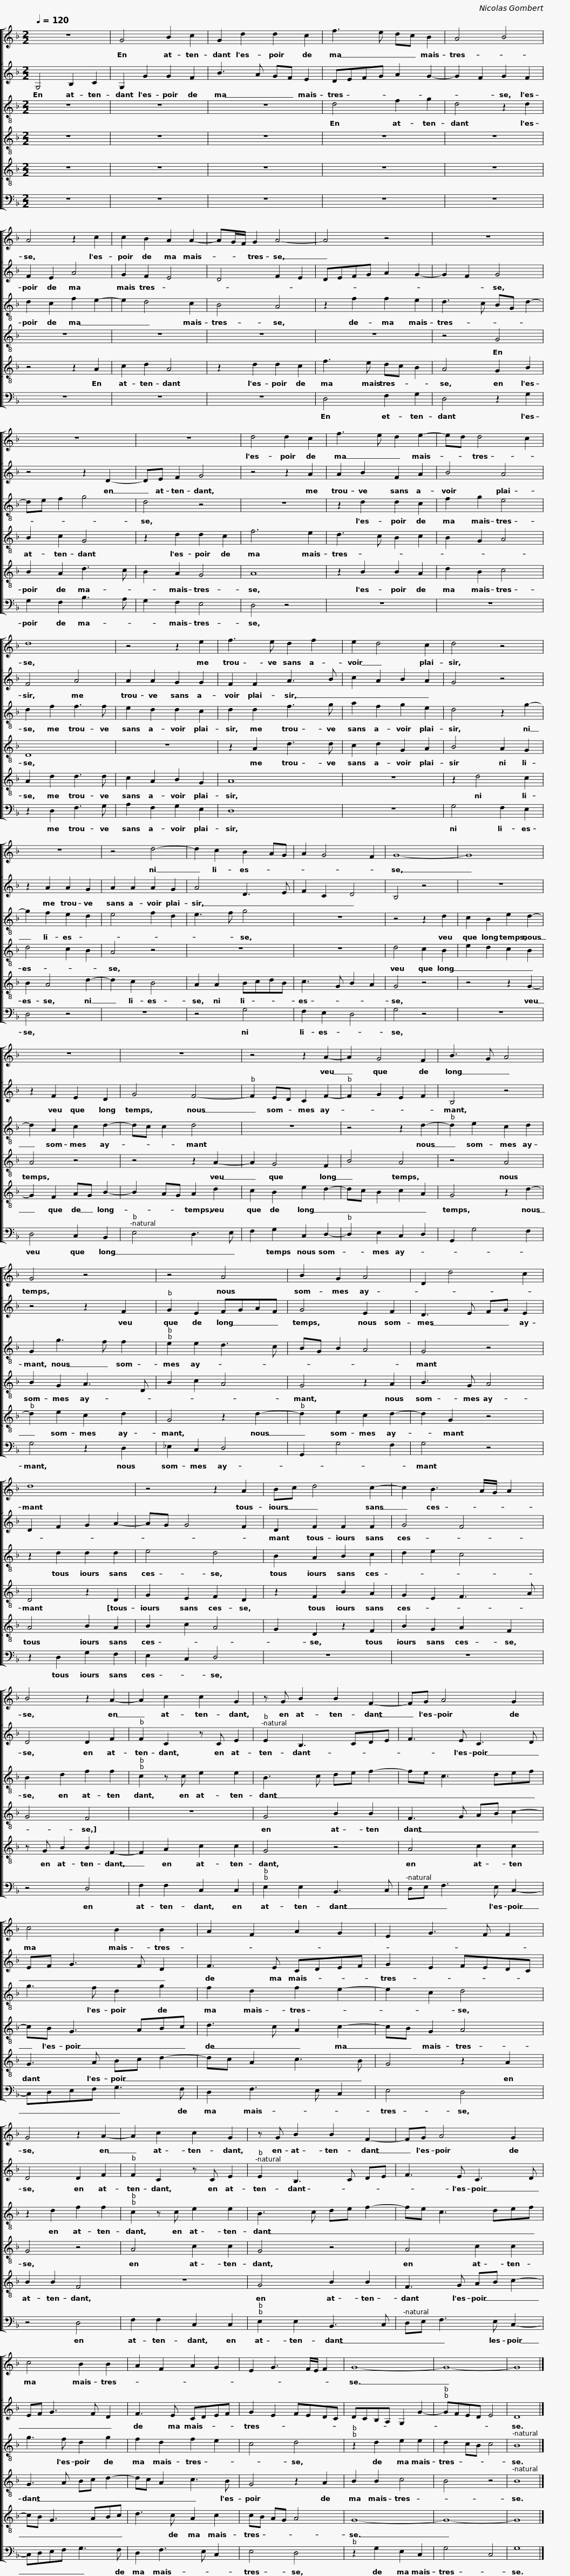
X:1
%%score [ 1 [ 2 3 4 5 ] 6 ]
L:1/8
Q:1/4=120
M:2/2
I:linebreak $
K:F
V:1 treble
V:2 treble
V:3 treble-8
V:4 treble-8
V:5 treble-8
V:6 bass
V:1
 z8 | G4 B2 c2 | G2 d2 d2 c2 | f3 e dc B2 | A4 B4 |$ %5
 A4 z2 c2 | c2 B2 A2 A2- | AG/F/ G2 A4- | A4 z4 | z8 |$ %10
 z8 |$ z8 | d4 d2 c2 | f3 e d2 e2- | ed d4 c2 | %15
 d8 |$ z4 z2 e2 |$ f3 e d2 f2 | e2 d4 c2 | d4 z4 | %20
 z8 | z4 d4- |$ d2 c2 B2 AG |$ A2 G4 F2 | G8- | %25
 G8 | z8 | z8 |$ z4 z2 A2- |$ A2 G4 F2 | %30
 B3 G A4 | G4 z4 | z4 A4 |$ B2 G2 A4 | D2 d4 c2 |$ %35
 d8 | z4 z2 A2 | Bc d4 c2- | c2 B3 A/G/ A2 |$ B4 z2 A2- |$ %40
 A2 c2 c2 G2 | z G B2 B2 F2- | FG A4 G2 | c4 B2 B2 |$ A2 F2 A2 G2 |$ %45
 E2 G3 F F2 | G4 z2 A2- | A2 c2 c2 G2 | z G B2 B2 F2- |$ FG A4 G2 |$ %50
 c4 B2 B2 | A2 F2 A2 G2 | E2 G3 F/E/ F2 | G8- |$ G8- | %55
 G8 |] %56
V:2
 G,4 B,2 C2 | G,2 G2 G2 F2 | B3 A GF E2 | DEFG A2 G2- | G2 F2 G2 F2 |$ %5
 F2 E2 A4 | G2 F2 E4 | D4 F2 E2 | DEFG A2 G2- | G2 F2 G4 |$ %10
 z4 z2 D2- |$ DE F2 G4 | z4 z2 A2 | A2 B2 F2 A2 | B4 A4 | %15
 F4 A4 |$ A2 A2 G2 G2 |$ F2 F2 A3 B | c2 A2 B2 A2 | G4 z4 | %20
 z2 A2 A2 G2 | A2 A2 A2 G2 |$ A4 D3 E |$ F2 C2 D4 | B,4 z4 | %25
 z8 | z2 F2 E2 D2 | G4 F4- |$ F2 ED C2 F2- |$ F2 G2 E2 F2 | %30
 B,4 z4 | z4 z2 F2 | G2 E2 FGAF |$ G4 E2 F2 | D3 E FG E2 |$ %35
 D2 F2 G2 A2- | AG G4 F2 | D2 F2 F2 F2 | G4 F4 |$ D4 D2 F2 |$ %40
 F2 C2 z C E2 | E2 B,3 CDE | F3 E C3 D | EF G3 F D2 |$ F3 E CDEF |$ %45
 G2 E2 FEDC | D4 D2 F2 | F2 C2 z C E2 | E2 B,3 C DE |$ F3 E C3 D |$ %50
 EF G3 F D2 | F3 E CDEF | G2 E2 FEDC | DCB,A, G,2 G2- |$ GFED E4 | %55
 D8 |] %56
V:3
 z8 | z8 | z8 | d4 f2 g2 | d4 z2 d2 |$ %5
 d2 c2 f2 e2- | e2 d4 c2 | B4 A4 | z2 f2 f2 e2 | d3 c BG d2- |$ %10
 de f2 g4 |$ d4 z4 | z8 | z2 d2 d2 c2 | f2 g2 e4 | %15
 d2 f2 f3 f |$ e2 d2 d2 c2 |$ d2 d2 f3 g | a2 f2 g2 e2 | d4 z2 g2- | %20
 g2 f2 e2 d2 | e4 f2 d2 |$ e3 f g4 |$ z8 | z4 z2 d2 | %25
 c2 B2 e2 d2- | d2 A2 c2 d2- | dc c2 d4 |$ z8 |$ z4 z2 d2- | %30
 d2 e2 c2 d2 | G2 g3 f f2 | e2 e2 d3 c |$ BG B2 A4 | G4 z4 |$ %35
 z2 d2 d2 d2 | e4 d4 | B2 A2 B2 c2 | d2 e2 c4 |$ B2 d2 f2 f2 |$ %40
 c2 z c e2 e2 | B3 c de f2- | fe c3 def | g3 f d2 g2 |$ f2 d2 f2 e2- |$ %45
 e2 c2 d4 | z2 d2 f2 f2 | c2 z c e2 e2 | B3 c de f2- |$ fe c3 def |$ %50
 g3 f d2 g2 | f2 d2 f2 e2 | c4 d4 | z2 d2 e2 e2 |$ d2 cB c4 | %55
 B8 |] %56
V:4
 z8 | z8 | z8 | z8 | z8 |$ %5
 z8 | z8 | z8 | z8 | z4 G4 |$ %10
 B2 c2 G4 |$ z2 d2 d2 c2 | f6 e2 | d3 c B2 c2 | B2 G2 A4 | %15
 D8 |$ z8 |$ z2 A2 d3 d | c2 d2 G2 A2 | B4 A2 G2 | %20
 d4 c2 B2 | A4 z4 |$ z8 |$ z8 | d4 c2 B2 | %25
 e2 d2 c2 B2 | A4 z4 | z4 z2 A2- |$ A2 G4 F2 |$ B4 A4 | %30
 z4 A4 | B2 G2 A3 D | B2 c2 A4 |$ G4 z2 A2 | B3 G A4 |$ %35
 D4 z2 D2 | G2 E2 F2 D2 | z2 F2 B2 A2 | G2 E2 F3 A |$ G4 F4 |$ %40
 z8 | G4 B2 B2 | F3 G AB c2- | cB G3 ABc |$ d3 c A2 c2- |$ %45
 cB G2 A4 | G4 z4 | A4 c2 c2 | G4 z4 |$ A4 c2 c2 |$ %50
 G3 A Bc d2- | dc A2 c3 B | G4 z2 A2 | B2 B2 c4 |$ B4 z4 | %55
 B8 |] %56
V:5
 z8 | z8 | z8 | z8 | z8 |$ %5
 z4 z2 A2 | c2 d2 A4 | z2 d2 d2 c2 | f3 e dc B2 | A4 G2 B2 |$ %10
 B2 A2 d3 c |$ B2 A2 G4 | A8 | z2 B2 B2 A2 | d2 B2 c4 | %15
 A2 d2 d3 d |$ c2 A2 B2 G2 |$ A8 | z8 | z2 d4 c2 | %20
 B2 A4 d2- | d2 c2 B4 |$ A2 A2 BcdB |$ c3 G B2 A2 | G4 z4 | %25
 z4 z2 G2- | G2 F2 AG B2- | B2 AG A2 d2 |$ c2 B2 e2 d2- |$ dc B2 c2 A2 | %30
 G4 z2 d2- | d2 e2 c2 d2 | G4 z2 d2- |$ d2 e2 c2 d2- | d2 G2 z4 |$ %35
 A4 B2 A2 | B2 c2 A4 | G2 D2 z2 F2 | B2 G2 A2 F2 |$ z G B2 B2 F2- |$ %40
 F2 A2 c2 c2 | G4 z4 | A4 c2 c2 | G3 A Bc d2- |$ dc A2 c3 B |$ %45
 G4 z2 A2 | B2 B2 F4 | z8 | G4 B2 B2 |$ F3 G AB c2- |$ %50
 cB G3 ABc | d3 c A2 c2 | cB AG A4 | G8- |$ G8- | %55
 G8 |] %56
V:6
 z8 | z8 | z8 | z8 | z8 |$ %5
 z8 | z8 | z8 | D,4 F,2 G,2 | D,4 z2 G,2 |$ %10
 G,2 F,2 B,3 A, |$ G,2 F,2 E,4 | D,4 z4 | z8 | z8 | %15
 z2 D,2 F,3 G, |$ A,2 F,2 G,2 E,2 |$ D,8 | z8 | G,4 F,2 E,2 | %20
 D,4 z4 | z8 |$ z4 G,4 |$ F,2 E,2 D,4 | G,4 z4 | %25
 z8 | D,4 C,2 B,,2 | E,4 D,3 E, |$ F,2 G,2 C,2 D,2- |$ D,2 E,2 C,2 D,2 | %30
 G,,2 G,4 F,2 | G,4 z2 D,2 | _E,2 C,2 D,4 |$ G,,2 G,4 F,2 | G,4 z4 |$ %35
 z2 D,2 G,2 F,2 | E,2 C,2 D,4 | z8 | z8 |$ z4 D,4 |$ %40
 F,2 F,2 C,2 C,2 | E,2 E,2 B,,3 C, | D,E, F,3 E, C,2- | C,D,E,F, G,3 F, |$ D,2 F,3 E, C,2 |$ %45
 E,4 D,4 | z4 D,4 | F,2 F,2 C,2 C,2 | E,2 E,2 B,,3 C, |$ D,E, F,3 E, C,2- |$ %50
 C,D,E,F, G,3 F, | D,2 F,3 E, C,2 | E,4 D,4 | z2 G,2 E,2 C,2 |$ G,4 C,4 | %55
 G,8 |] %56
